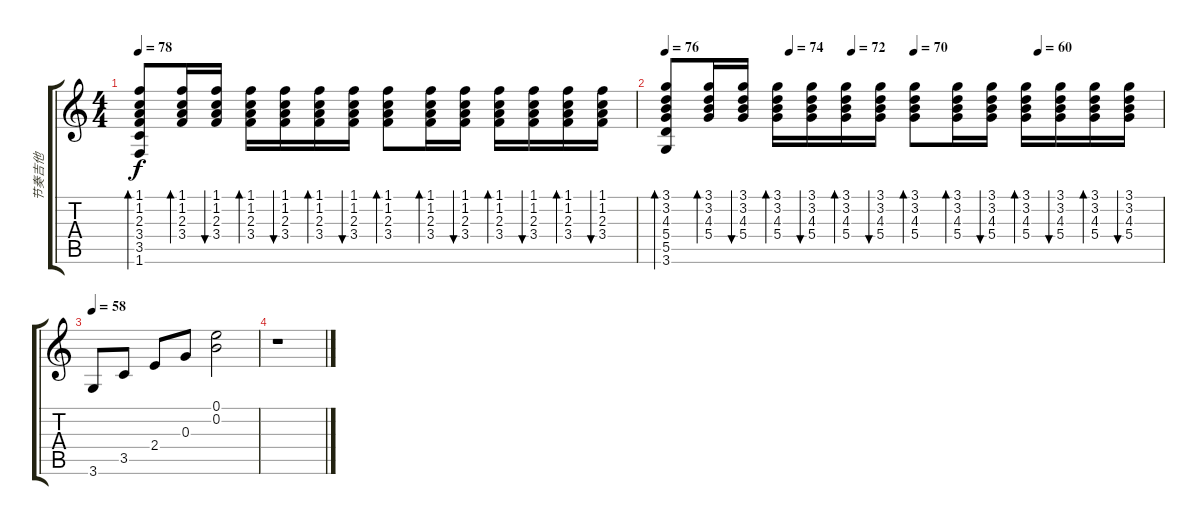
\track ("节奏吉他" "节奏吉他") {instrument acousticguitarsteel}
\staff {score tabs}
\tuning (E4 B3 G3 D3 A2 E2) {hide}
\ts (4 4)
\tempo 78
\clef g2
\ks c
(1.1 1.2 2.3 3.4 3.5 1.6).8{bd 30 dy f} (1.1 1.2 2.3 3.4).16{bd 30} (1.1 1.2 2.3 3.4).16{bu 30} (1.1 1.2 2.3 3.4).16{bd 30} (1.1 1.2 2.3 3.4).16{bu 30} (1.1 1.2 2.3 3.4).16{bd 30} (1.1 1.2 2.3 3.4).16{bu 30} (1.1 1.2 2.3 3.4).8{bd 30} (1.1 1.2 2.3 3.4).16{bd 30} (1.1 1.2 2.3 3.4).16{bu 30} (1.1 1.2 2.3 3.4).16{bd 30} (1.1 1.2 2.3 3.4).16{bu 30} (1.1 1.2 2.3 3.4).16{bd 30} (1.1 1.2 2.3 3.4).16{bu 30} |
\tempo 76
\tempo (74 0.25)
\tempo (72 0.375)
\tempo (70 0.5)
\tempo (60 0.75)
(3.1 3.2 4.3 5.4 5.5 3.6).8{bd 30} (3.1 3.2 4.3 5.4).16{bd 30} (3.1 3.2 4.3 5.4).16{bu 30} (3.1 3.2 4.3 5.4).16{bd 30} (3.1 3.2 4.3 5.4).16{bu 30} (3.1 3.2 4.3 5.4).16{bd 30} (3.1 3.2 4.3 5.4).16{bu 30} (3.1 3.2 4.3 5.4).8{bd 30} (3.1 3.2 4.3 5.4).16{bd 30} (3.1 3.2 4.3 5.4).16{bu 30} (3.1 3.2 4.3 5.4).16{bd 30} (3.1 3.2 4.3 5.4).16{bu 30} (3.1 3.2 4.3 5.4).16{bd 30} (3.1 3.2 4.3 5.4).16{bu 30} |
\tempo 58
3.6.8{volume 12} 3.5.8 2.4.8 0.3.8 (0.1 0.2).2 |
r.1
